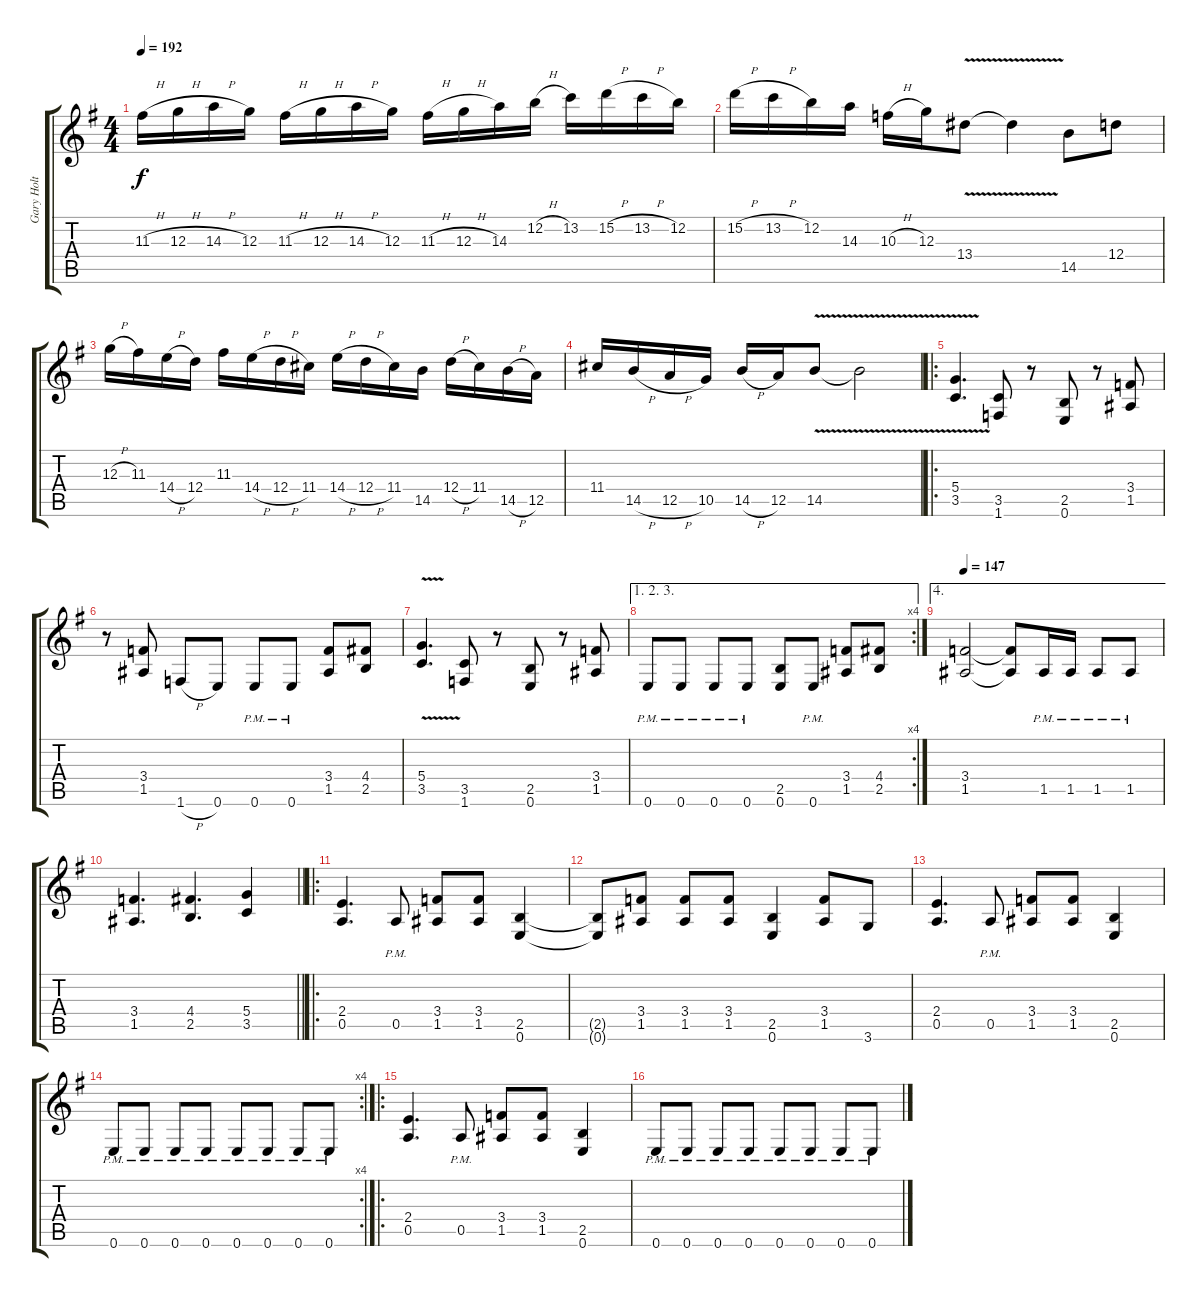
\track ("Gary Holt" "Gary Holt") {instrument distortionguitar}
\staff {score tabs}
\tuning (E4 B3 G3 D3 A2 E2) {hide}
\ts (4 4)
\tempo 192
\clef g2
\ks g
11.3{h}.16{dy f} 12.3{h}.16 14.3{h}.16 12.3.16 11.3{h}.16 12.3{h}.16 14.3{h}.16 12.3.16 11.3{h}.16 12.3{h}.16 14.3.16 12.2{h}.16 13.2.16 15.2{h}.16 13.2{h}.16 12.2.16 |
15.2{h}.16 13.2{h}.16 12.2.16 14.3.16 10.3{h}.16 12.3.16 13.4{v}.8 13.4{v t}.4 14.5.8 12.4.8 |
12.3{h}.16 11.3.16 14.4{h}.16 12.4.16 11.3.16 14.4{h}.16 12.4{h}.16 11.4.16 14.4{h}.16 12.4{h}.16 11.4.16 14.5.16 12.4{h}.16 11.4.16 14.5{h}.16 12.5.16 |
11.4.16 14.5{h}.16 12.5{h}.16 10.5.16 14.5{h}.16 12.5.16 14.5{v}.8 14.5{v t}.2 |
\ro
(5.4{v} 3.5{v}).4{d} (3.5 1.6).8 r.8 (2.5 0.6).8 r.8 (3.4 1.5).8 |
r.8 (3.4 1.5).8 1.6{h}.8 0.6.8 0.6{pm}.8 0.6{pm}.8 (3.4 1.5).8 (4.4 2.5).8 |
(5.4{v} 3.5{v}).4{d} (3.5 1.6).8 r.8 (2.5 0.6).8 r.8 (3.4 1.5).8 |
\ae (1 2 3)
\rc 4
0.6{pm}.8 0.6{pm}.8 0.6{pm}.8 0.6{pm}.8 (2.5 0.6).8 0.6{pm}.8 (3.4 1.5).8 (4.4 2.5).8 |
\ae 4
\tempo 147
(3.4 1.5).2 (3.4{t} 1.5{t}).8 1.5{pm}.16 1.5{pm}.16 1.5{pm}.8 1.5{pm}.8 |
\barLineRight lightlight
(3.4 1.5).4{d} (4.4 2.5).4{d} (5.4 3.5).4 |
\ro
(2.4 0.5).4{d} 0.5{pm}.8 (3.4 1.5).8 (3.4 1.5).8 (2.5 0.6).4 |
(2.5{t} 0.6{t}).8 (3.4 1.5).8 (3.4 1.5).8 (3.4 1.5).8 (2.5 0.6).4 (3.4 1.5).8 3.6.8 |
(2.4 0.5).4{d} 0.5{pm}.8 (3.4 1.5).8 (3.4 1.5).8 (2.5 0.6).4 |
\rc 4
0.6{pm}.8 0.6{pm}.8 0.6{pm}.8 0.6{pm}.8 0.6{pm}.8 0.6{pm}.8 0.6{pm}.8 0.6{pm}.8 |
\ro
(2.4 0.5).4{d} 0.5{pm}.8 (3.4 1.5).8 (3.4 1.5).8 (2.5 0.6).4 |
0.6{pm}.8 0.6{pm}.8 0.6{pm}.8 0.6{pm}.8 0.6{pm}.8 0.6{pm}.8 0.6{pm}.8 0.6{pm}.8
